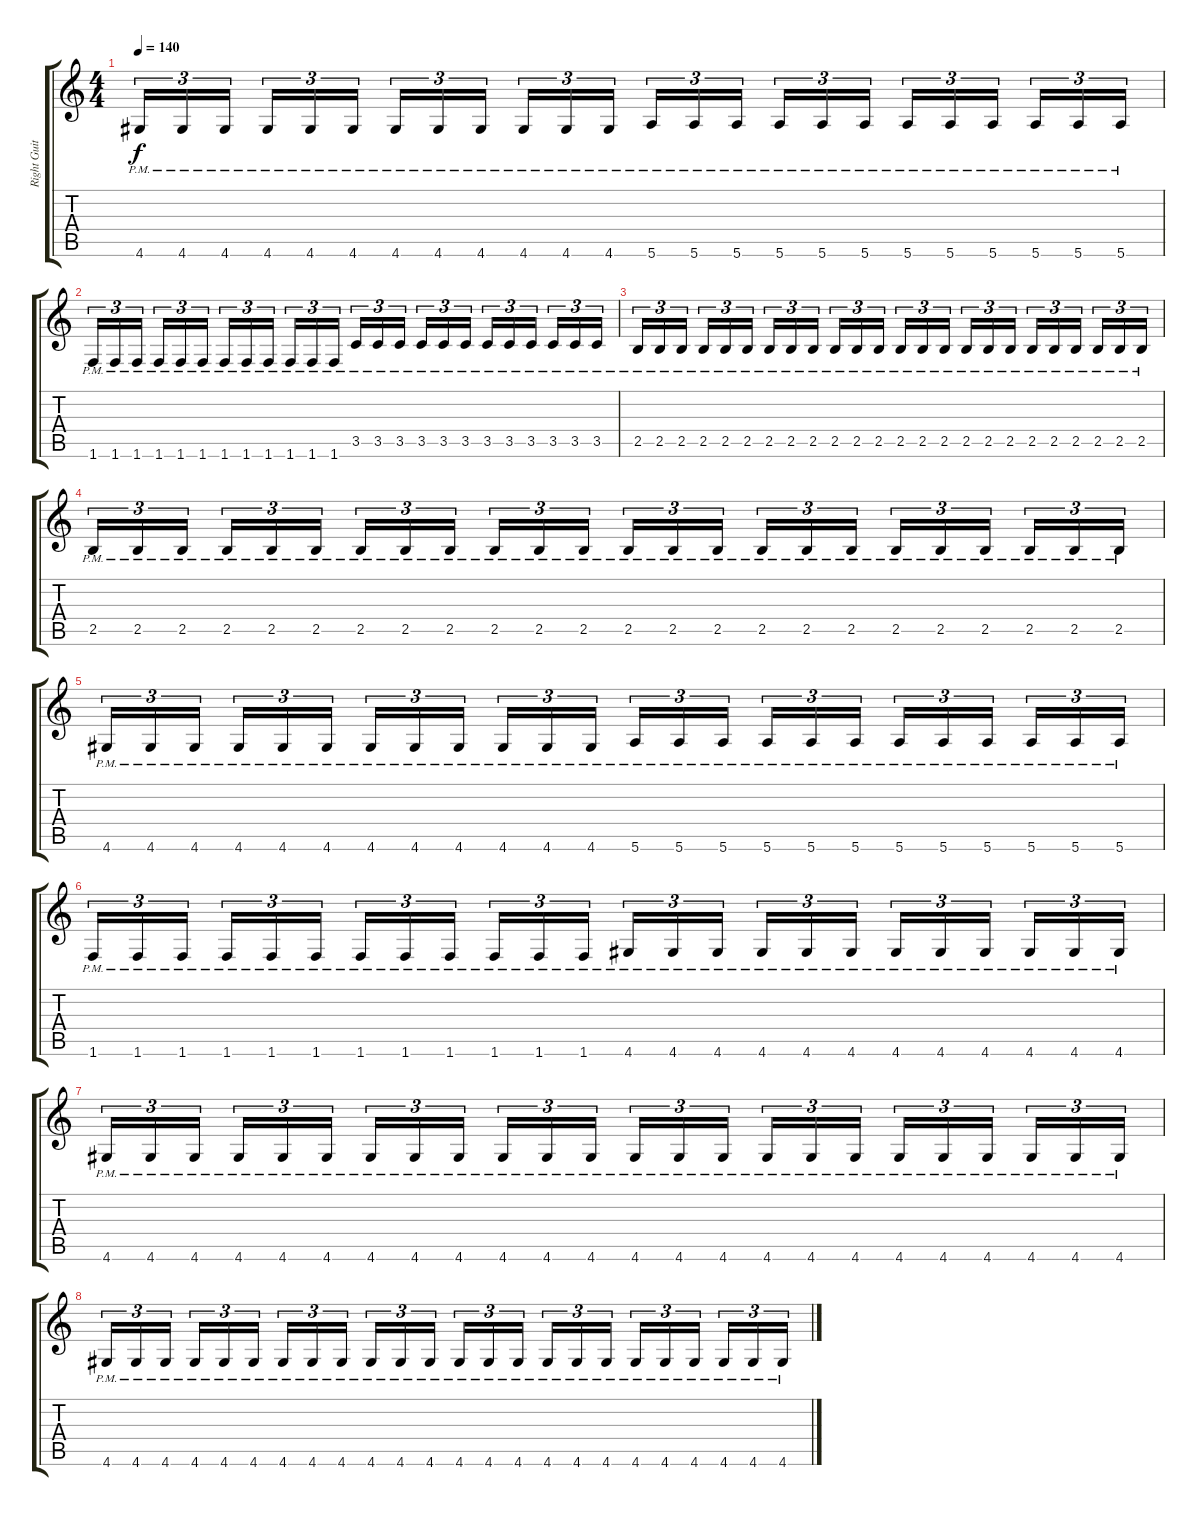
\track ("Right Guitar" "Right Guit") {instrument distortionguitar}
\staff {score tabs}
\tuning (E4 B3 G3 D3 A2 E2) {hide}
\ts (4 4)
\tempo 140
\clef g2
\ks c
4.6{pm}.16{tu (3 2) dy f} 4.6{pm}.16{tu (3 2)} 4.6{pm}.16{tu (3 2) beam splitsecondary} 4.6{pm}.16{tu (3 2)} 4.6{pm}.16{tu (3 2)} 4.6{pm}.16{tu (3 2)} 4.6{pm}.16{tu (3 2)} 4.6{pm}.16{tu (3 2)} 4.6{pm}.16{tu (3 2) beam splitsecondary} 4.6{pm}.16{tu (3 2)} 4.6{pm}.16{tu (3 2)} 4.6{pm}.16{tu (3 2)} 5.6{pm}.16{tu (3 2)} 5.6{pm}.16{tu (3 2)} 5.6{pm}.16{tu (3 2) beam splitsecondary} 5.6{pm}.16{tu (3 2)} 5.6{pm}.16{tu (3 2)} 5.6{pm}.16{tu (3 2)} 5.6{pm}.16{tu (3 2)} 5.6{pm}.16{tu (3 2)} 5.6{pm}.16{tu (3 2) beam splitsecondary} 5.6{pm}.16{tu (3 2)} 5.6{pm}.16{tu (3 2)} 5.6{pm}.16{tu (3 2)} |
1.6{pm}.16{tu (3 2)} 1.6{pm}.16{tu (3 2)} 1.6{pm}.16{tu (3 2) beam splitsecondary} 1.6{pm}.16{tu (3 2)} 1.6{pm}.16{tu (3 2)} 1.6{pm}.16{tu (3 2)} 1.6{pm}.16{tu (3 2)} 1.6{pm}.16{tu (3 2)} 1.6{pm}.16{tu (3 2) beam splitsecondary} 1.6{pm}.16{tu (3 2)} 1.6{pm}.16{tu (3 2)} 1.6{pm}.16{tu (3 2)} 3.5{pm}.16{tu (3 2)} 3.5{pm}.16{tu (3 2)} 3.5{pm}.16{tu (3 2) beam splitsecondary} 3.5{pm}.16{tu (3 2)} 3.5{pm}.16{tu (3 2)} 3.5{pm}.16{tu (3 2)} 3.5{pm}.16{tu (3 2)} 3.5{pm}.16{tu (3 2)} 3.5{pm}.16{tu (3 2) beam splitsecondary} 3.5{pm}.16{tu (3 2)} 3.5{pm}.16{tu (3 2)} 3.5{pm}.16{tu (3 2)} |
2.5{pm}.16{tu (3 2)} 2.5{pm}.16{tu (3 2)} 2.5{pm}.16{tu (3 2) beam splitsecondary} 2.5{pm}.16{tu (3 2)} 2.5{pm}.16{tu (3 2)} 2.5{pm}.16{tu (3 2)} 2.5{pm}.16{tu (3 2)} 2.5{pm}.16{tu (3 2)} 2.5{pm}.16{tu (3 2) beam splitsecondary} 2.5{pm}.16{tu (3 2)} 2.5{pm}.16{tu (3 2)} 2.5{pm}.16{tu (3 2)} 2.5{pm}.16{tu (3 2)} 2.5{pm}.16{tu (3 2)} 2.5{pm}.16{tu (3 2) beam splitsecondary} 2.5{pm}.16{tu (3 2)} 2.5{pm}.16{tu (3 2)} 2.5{pm}.16{tu (3 2)} 2.5{pm}.16{tu (3 2)} 2.5{pm}.16{tu (3 2)} 2.5{pm}.16{tu (3 2) beam splitsecondary} 2.5{pm}.16{tu (3 2)} 2.5{pm}.16{tu (3 2)} 2.5{pm}.16{tu (3 2)} |
2.5{pm}.16{tu (3 2)} 2.5{pm}.16{tu (3 2)} 2.5{pm}.16{tu (3 2) beam splitsecondary} 2.5{pm}.16{tu (3 2)} 2.5{pm}.16{tu (3 2)} 2.5{pm}.16{tu (3 2)} 2.5{pm}.16{tu (3 2)} 2.5{pm}.16{tu (3 2)} 2.5{pm}.16{tu (3 2) beam splitsecondary} 2.5{pm}.16{tu (3 2)} 2.5{pm}.16{tu (3 2)} 2.5{pm}.16{tu (3 2)} 2.5{pm}.16{tu (3 2)} 2.5{pm}.16{tu (3 2)} 2.5{pm}.16{tu (3 2) beam splitsecondary} 2.5{pm}.16{tu (3 2)} 2.5{pm}.16{tu (3 2)} 2.5{pm}.16{tu (3 2)} 2.5{pm}.16{tu (3 2)} 2.5{pm}.16{tu (3 2)} 2.5{pm}.16{tu (3 2) beam splitsecondary} 2.5{pm}.16{tu (3 2)} 2.5{pm}.16{tu (3 2)} 2.5{pm}.16{tu (3 2)} |
4.6{pm}.16{tu (3 2)} 4.6{pm}.16{tu (3 2)} 4.6{pm}.16{tu (3 2) beam splitsecondary} 4.6{pm}.16{tu (3 2)} 4.6{pm}.16{tu (3 2)} 4.6{pm}.16{tu (3 2)} 4.6{pm}.16{tu (3 2)} 4.6{pm}.16{tu (3 2)} 4.6{pm}.16{tu (3 2) beam splitsecondary} 4.6{pm}.16{tu (3 2)} 4.6{pm}.16{tu (3 2)} 4.6{pm}.16{tu (3 2)} 5.6{pm}.16{tu (3 2)} 5.6{pm}.16{tu (3 2)} 5.6{pm}.16{tu (3 2) beam splitsecondary} 5.6{pm}.16{tu (3 2)} 5.6{pm}.16{tu (3 2)} 5.6{pm}.16{tu (3 2)} 5.6{pm}.16{tu (3 2)} 5.6{pm}.16{tu (3 2)} 5.6{pm}.16{tu (3 2) beam splitsecondary} 5.6{pm}.16{tu (3 2)} 5.6{pm}.16{tu (3 2)} 5.6{pm}.16{tu (3 2)} |
1.6{pm}.16{tu (3 2)} 1.6{pm}.16{tu (3 2)} 1.6{pm}.16{tu (3 2) beam splitsecondary} 1.6{pm}.16{tu (3 2)} 1.6{pm}.16{tu (3 2)} 1.6{pm}.16{tu (3 2)} 1.6{pm}.16{tu (3 2)} 1.6{pm}.16{tu (3 2)} 1.6{pm}.16{tu (3 2) beam splitsecondary} 1.6{pm}.16{tu (3 2)} 1.6{pm}.16{tu (3 2)} 1.6{pm}.16{tu (3 2)} 4.6{pm}.16{tu (3 2)} 4.6{pm}.16{tu (3 2)} 4.6{pm}.16{tu (3 2) beam splitsecondary} 4.6{pm}.16{tu (3 2)} 4.6{pm}.16{tu (3 2)} 4.6{pm}.16{tu (3 2)} 4.6{pm}.16{tu (3 2)} 4.6{pm}.16{tu (3 2)} 4.6{pm}.16{tu (3 2) beam splitsecondary} 4.6{pm}.16{tu (3 2)} 4.6{pm}.16{tu (3 2)} 4.6{pm}.16{tu (3 2)} |
4.6{pm}.16{tu (3 2)} 4.6{pm}.16{tu (3 2)} 4.6{pm}.16{tu (3 2) beam splitsecondary} 4.6{pm}.16{tu (3 2)} 4.6{pm}.16{tu (3 2)} 4.6{pm}.16{tu (3 2)} 4.6{pm}.16{tu (3 2)} 4.6{pm}.16{tu (3 2)} 4.6{pm}.16{tu (3 2) beam splitsecondary} 4.6{pm}.16{tu (3 2)} 4.6{pm}.16{tu (3 2)} 4.6{pm}.16{tu (3 2)} 4.6{pm}.16{tu (3 2)} 4.6{pm}.16{tu (3 2)} 4.6{pm}.16{tu (3 2) beam splitsecondary} 4.6{pm}.16{tu (3 2)} 4.6{pm}.16{tu (3 2)} 4.6{pm}.16{tu (3 2)} 4.6{pm}.16{tu (3 2)} 4.6{pm}.16{tu (3 2)} 4.6{pm}.16{tu (3 2) beam splitsecondary} 4.6{pm}.16{tu (3 2)} 4.6{pm}.16{tu (3 2)} 4.6{pm}.16{tu (3 2)} |
4.6{pm}.16{tu (3 2)} 4.6{pm}.16{tu (3 2)} 4.6{pm}.16{tu (3 2) beam splitsecondary} 4.6{pm}.16{tu (3 2)} 4.6{pm}.16{tu (3 2)} 4.6{pm}.16{tu (3 2)} 4.6{pm}.16{tu (3 2)} 4.6{pm}.16{tu (3 2)} 4.6{pm}.16{tu (3 2) beam splitsecondary} 4.6{pm}.16{tu (3 2)} 4.6{pm}.16{tu (3 2)} 4.6{pm}.16{tu (3 2)} 4.6{pm}.16{tu (3 2)} 4.6{pm}.16{tu (3 2)} 4.6{pm}.16{tu (3 2) beam splitsecondary} 4.6{pm}.16{tu (3 2)} 4.6{pm}.16{tu (3 2)} 4.6{pm}.16{tu (3 2)} 4.6{pm}.16{tu (3 2)} 4.6{pm}.16{tu (3 2)} 4.6{pm}.16{tu (3 2) beam splitsecondary} 4.6{pm}.16{tu (3 2)} 4.6{pm}.16{tu (3 2)} 4.6{pm}.16{tu (3 2)}
